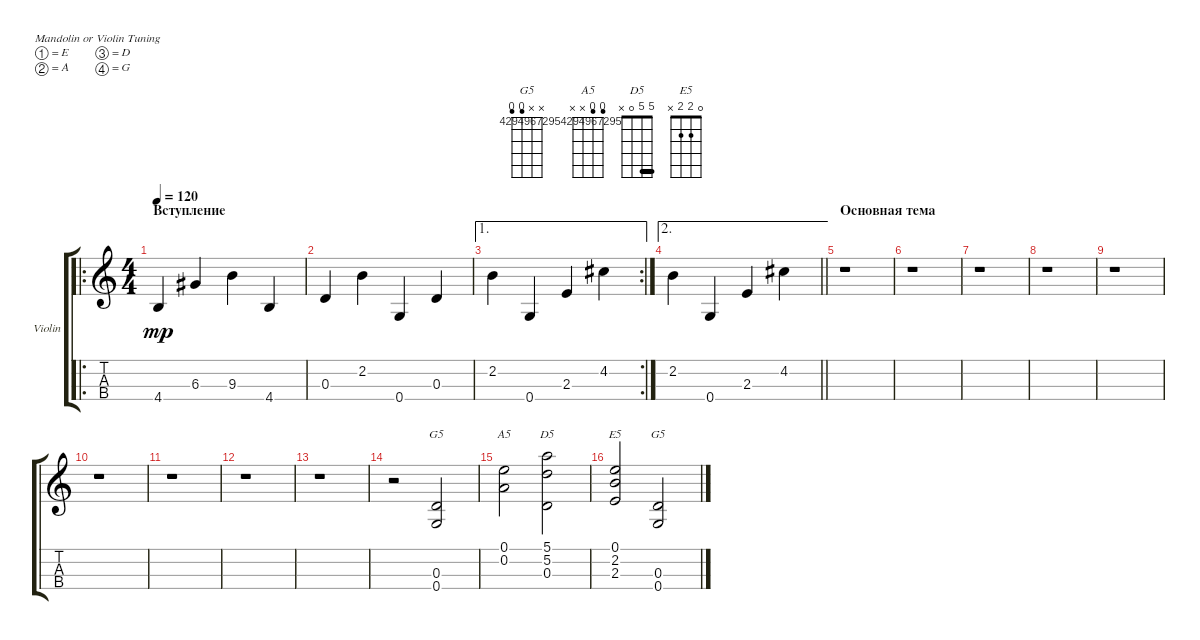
\bracketExtendMode groupsimilarinstruments
\firstSystemTrackNameOrientation horizontal
\otherSystemsTrackNameOrientation horizontal
\track ("Violin" "Violin") {instrument violin}
\staff {score tabs}
\tuning (E5 A4 D4 G3)
\chord ("G5" x x 4294967294 4294967294) {firstfret 4294967295}
\chord ("A5" 4294967294 4294967294 x x) {firstfret 4294967295}
\chord ("D5" 5 5 0 x) {barre 5}
\chord ("E5" 0 2 2 x)
\ro
\ts (4 4)
\beaming (8 2 2 2 2)
\section ("" "Вступление")
\tempo 120
\clef g2
\ks c
4.4.4{dy mp instrument violin} 6.3.4 9.3.4 4.4.4 |
0.3.4 2.2.4 0.4.4 0.3.4 |
\ae 1
\rc 2
2.2.4 0.4.4 2.3.4 4.2.4 |
\ae 2
\barLineRight lightlight
2.2.4 0.4.4 2.3.4 4.2.4 |
\section ("" "Основная тема")
r.1 |
r.1 |
r.1 |
r.1 |
r.1 |
r.1 |
r.1 |
r.1 |
r.1 |
r.2 (0.3 0.4).2{ch "G5"} |
(0.1 0.2).2{ch "A5"} (5.1 5.2 0.3).2{ch "D5"} |
(0.1 2.2 2.3).2{ch "E5"} (0.3 0.4).2{ch "G5"}
